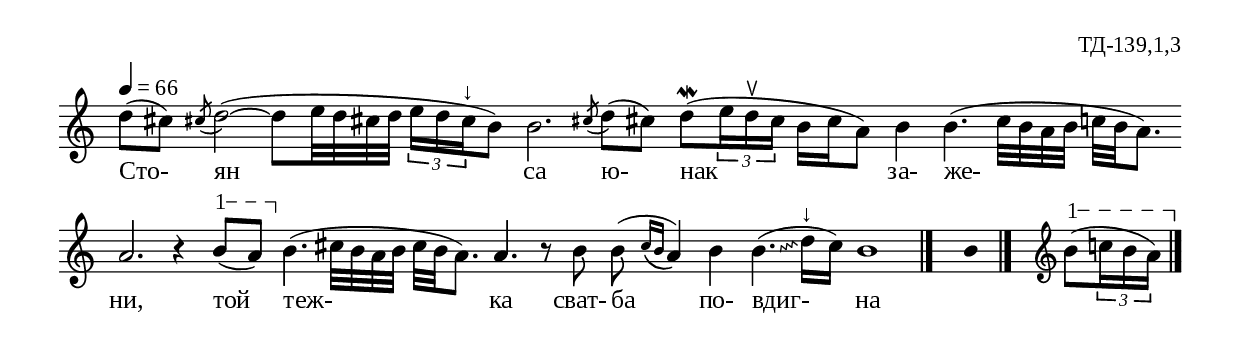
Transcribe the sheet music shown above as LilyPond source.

%{
sva_139_1_03
%}

\include "td-preamble.ly"

\score {
\relative c'' {
\tempo 4 = 66
%%\time 2/4
\cadenzaOn
\phrasingSlurDown
\override Glissando #'style = #'zigzag
d8([ cis]) \acciaccatura cis! d2(~ d8[ e32 d cis! d] \times 2/3 { e16[ d cis^"↓" } b8]) b2. 
\acciaccatura cis!8 d8([ cis!]) d8\mordent([ \times 2/3 { e16 d^\ltoe cis] } b[ cis a8])
b4 b4.( cis32[ b a b] c[ b a8.]) 
\bar "" 
a2. r4 
\varA
b8\startTextSpan([ a\stopTextSpan]) 
b4.( cis32[ b a b] cis[ b a8.])
a4. r8 b b\noBeam( \grace { cis16[\( b] } a4\)) b b4.\glissando( d16^"↓"[ cis]) b1
 \bar "|." 
s4. \fixB b8 \fixC
  \bar "|." 
 s16 \clef treble
\varA
b8\startTextSpan([ \times 2/3 { c16 b a\stopTextSpan]) }
  \bar "|." 
}
\addlyrics { Сто- ян са ю- нак за- же- ни, той теж- ка сват- ба по- вдиг- на }
%
\layout {
   \context { 
	    \Staff \remove "Time_signature_engraver" } 
  indent = #0
  line-width = 190\mm
  ragged-right=##f
}
%
\midi { 
	\context {
		\Score tempoWholesPerMinute = #(ly:make-moment 70 4)
		}
	}
}
%
\header{
  opus = "ТД-139,1,3"
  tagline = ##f
}


